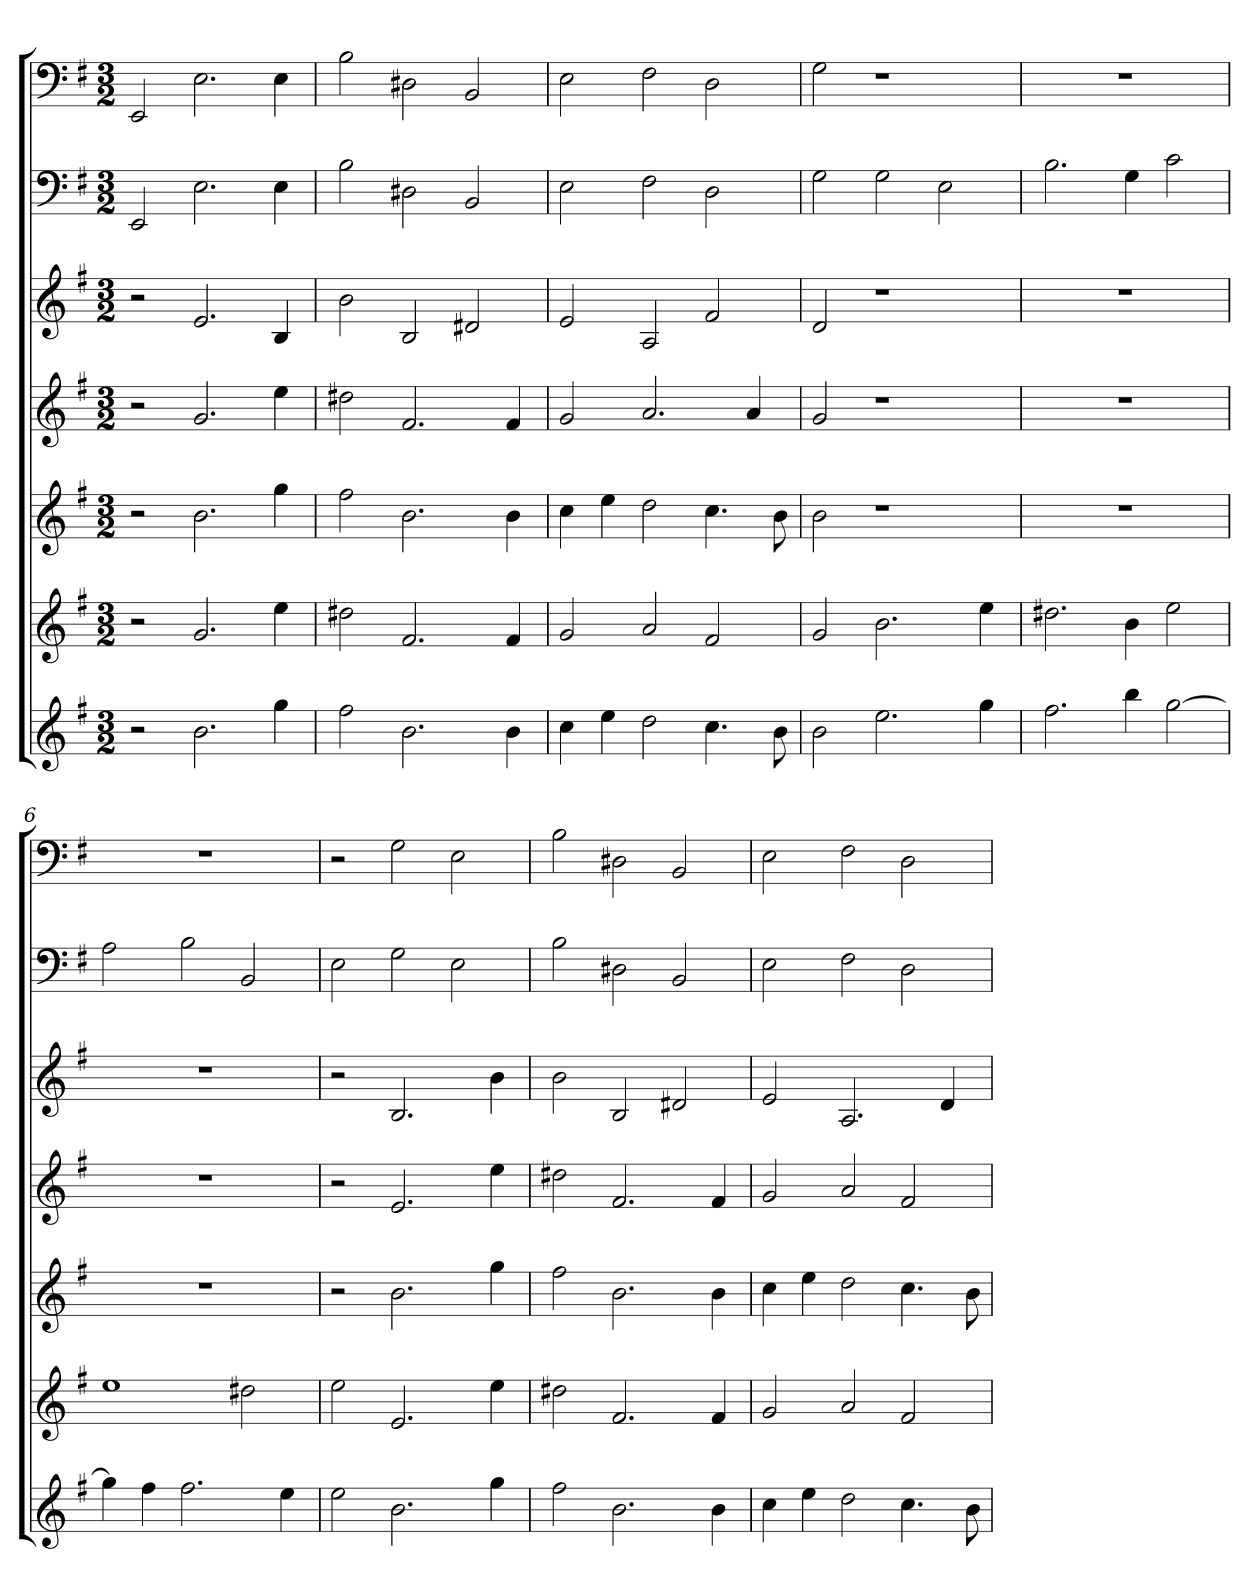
**kern	**kern	**kern	**kern	**kern	**kern	**kern
*part7	*part6	*part5	*part4	*part3	*part2	*part1
*staff7	*staff6	*staff5	*staff4	*staff3	*staff2	*staff1
*k[f#]	*k[f#]	*k[f#]	*k[f#]	*k[f#]	*k[f#]	*k[f#]
*e:	*e:	*e:	*e:	*e:	*e:	*e:
*M3/2	*M3/2	*M3/2	*M3/2	*M3/2	*M3/2	*M3/2
=1	=1	=1	=1	=1	=1	=1
2r	2r	2r	2r	2r	2EE	2EE
2.b	2.g	2.b	2.g	2.e	2.E	2.E
4gg	4ee	4gg	4ee	4B	4E	4E
=2	=2	=2	=2	=2	=2	=2
2ff#	2dd#X	2ff#	2dd#X	2b	2B	2B
2.b	2.f#	2.b	2.f#	2B	2D#X	2D#X
.	.	.	.	2d#X	2BB	2BB
4b	4f#	4b	4f#	.	.	.
=3	=3	=3	=3	=3	=3	=3
4cc	2g	4cc	2g	2e	2E	2E
4ee	.	4ee	.	.	.	.
2dd	2a	2dd	2.a	2A	2F#	2F#
4.cc	2f#	4.cc	.	2f#	2D	2D
.	.	.	4a	.	.	.
8b	.	8b	.	.	.	.
=4	=4	=4	=4	=4	=4	=4
2b	2g	2b	2g	2d	2G	2G
2.ee	2.b	1r	1r	1r	2G	1r
.	.	.	.	.	2E	.
4gg	4ee	.	.	.	.	.
=5	=5	=5	=5	=5	=5	=5
2.ff#	2.dd#X	1.r	1.r	1.r	2.B	1.r
4bb	4b	.	.	.	4G	.
[2gg	2ee	.	.	.	2c	.
=6	=6	=6	=6	=6	=6	=6
4gg]	1ee	1.r	1.r	1.r	2A	1.r
4ff#	.	.	.	.	.	.
2.ff#	.	.	.	.	2B	.
.	2dd#X	.	.	.	2BB	.
4ee	.	.	.	.	.	.
=7	=7	=7	=7	=7	=7	=7
2ee	2ee	2r	2r	2r	2E	2r
2.b	2.e	2.b	2.e	2.B	2G	2G
.	.	.	.	.	2E	2E
4gg	4ee	4gg	4ee	4b	.	.
=8	=8	=8	=8	=8	=8	=8
2ff#	2dd#X	2ff#	2dd#X	2b	2B	2B
2.b	2.f#	2.b	2.f#	2B	2D#X	2D#X
.	.	.	.	2d#X	2BB	2BB
4b	4f#	4b	4f#	.	.	.
=9	=9	=9	=9	=9	=9	=9
4cc	2g	4cc	2g	2e	2E	2E
4ee	.	4ee	.	.	.	.
2dd	2a	2dd	2a	2.A	2F#	2F#
4.cc	2f#	4.cc	2f#	.	2D	2D
.	.	.	.	4d	.	.
8b	.	8b	.	.	.	.
=	=	=	=	=	=	=
*-	*-	*-	*-	*-	*-	*-
